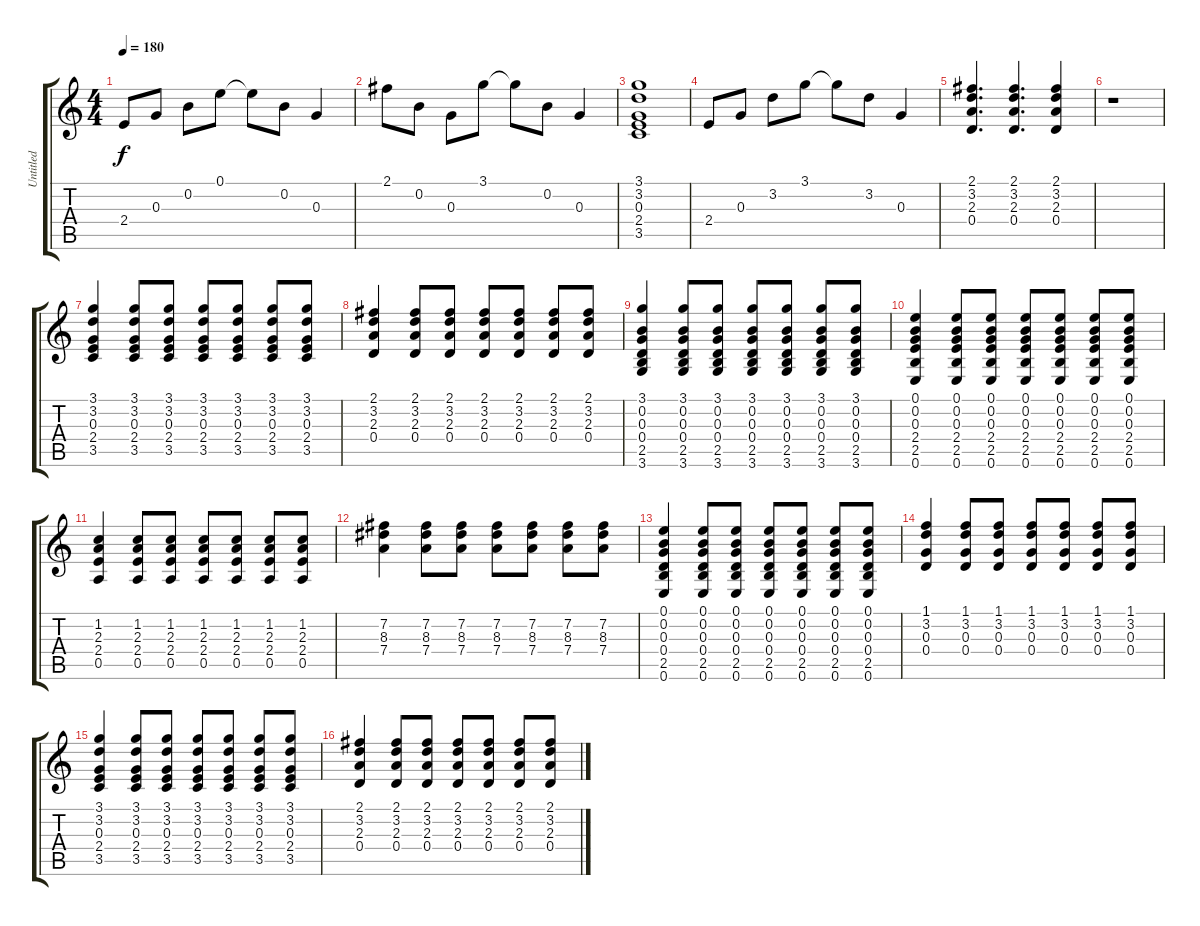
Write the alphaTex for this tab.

\track ("Untitled" "Untitled") {instrument acousticguitarsteel}
\staff {score tabs}
\tuning (E4 B3 G3 D3 A2 E2) {hide}
\ts (4 4)
\tempo 180
\clef g2
\ks c
2.4.8{dy f} 0.3.8 0.2.8 0.1.8 0.1{t}.8 0.2.8 0.3.4 |
2.1.8 0.2.8 0.3.8 3.1.8 3.1{t}.8 0.2.8 0.3.4 |
(3.1 3.2 0.3 2.4 3.5).1 |
2.4.8 0.3.8 3.2.8 3.1.8 3.1{t}.8 3.2.8 0.3.4 |
(2.1 3.2 2.3 0.4).4{d} (2.1 3.2 2.3 0.4).4{d} (2.1 3.2 2.3 0.4).4 |
r.1 |
(3.1 3.2 0.3 2.4 3.5).4 (3.1 3.2 0.3 2.4 3.5).8 (3.1 3.2 0.3 2.4 3.5).8 (3.1 3.2 0.3 2.4 3.5).8 (3.1 3.2 0.3 2.4 3.5).8 (3.1 3.2 0.3 2.4 3.5).8 (3.1 3.2 0.3 2.4 3.5).8 |
(2.1 3.2 2.3 0.4).4 (2.1 3.2 2.3 0.4).8 (2.1 3.2 2.3 0.4).8 (2.1 3.2 2.3 0.4).8 (2.1 3.2 2.3 0.4).8 (2.1 3.2 2.3 0.4).8 (2.1 3.2 2.3 0.4).8 |
(3.1 0.2 0.3 0.4 2.5 3.6).4 (3.1 0.2 0.3 0.4 2.5 3.6).8 (3.1 0.2 0.3 0.4 2.5 3.6).8 (3.1 0.2 0.3 0.4 2.5 3.6).8 (3.1 0.2 0.3 0.4 2.5 3.6).8 (3.1 0.2 0.3 0.4 2.5 3.6).8 (3.1 0.2 0.3 0.4 2.5 3.6).8 |
(0.1 0.2 0.3 2.4 2.5 0.6).4 (0.1 0.2 0.3 2.4 2.5 0.6).8 (0.1 0.2 0.3 2.4 2.5 0.6).8 (0.1 0.2 0.3 2.4 2.5 0.6).8 (0.1 0.2 0.3 2.4 2.5 0.6).8 (0.1 0.2 0.3 2.4 2.5 0.6).8 (0.1 0.2 0.3 2.4 2.5 0.6).8 |
(1.2 2.3 2.4 0.5).4 (1.2 2.3 2.4 0.5).8 (1.2 2.3 2.4 0.5).8 (1.2 2.3 2.4 0.5).8 (1.2 2.3 2.4 0.5).8 (1.2 2.3 2.4 0.5).8 (1.2 2.3 2.4 0.5).8 |
(7.2 8.3 7.4).4 (7.2 8.3 7.4).8 (7.2 8.3 7.4).8 (7.2 8.3 7.4).8 (7.2 8.3 7.4).8 (7.2 8.3 7.4).8 (7.2 8.3 7.4).8 |
(0.1 0.2 0.3 0.4 2.5 0.6).4 (0.1 0.2 0.3 0.4 2.5 0.6).8 (0.1 0.2 0.3 0.4 2.5 0.6).8 (0.1 0.2 0.3 0.4 2.5 0.6).8 (0.1 0.2 0.3 0.4 2.5 0.6).8 (0.1 0.2 0.3 0.4 2.5 0.6).8 (0.1 0.2 0.3 0.4 2.5 0.6).8 |
(1.1 3.2 0.3 0.4).4 (1.1 3.2 0.3 0.4).8 (1.1 3.2 0.3 0.4).8 (1.1 3.2 0.3 0.4).8 (1.1 3.2 0.3 0.4).8 (1.1 3.2 0.3 0.4).8 (1.1 3.2 0.3 0.4).8 |
(3.1 3.2 0.3 2.4 3.5).4 (3.1 3.2 0.3 2.4 3.5).8 (3.1 3.2 0.3 2.4 3.5).8 (3.1 3.2 0.3 2.4 3.5).8 (3.1 3.2 0.3 2.4 3.5).8 (3.1 3.2 0.3 2.4 3.5).8 (3.1 3.2 0.3 2.4 3.5).8 |
(2.1 3.2 2.3 0.4).4 (2.1 3.2 2.3 0.4).8 (2.1 3.2 2.3 0.4).8 (2.1 3.2 2.3 0.4).8 (2.1 3.2 2.3 0.4).8 (2.1 3.2 2.3 0.4).8 (2.1 3.2 2.3 0.4).8
